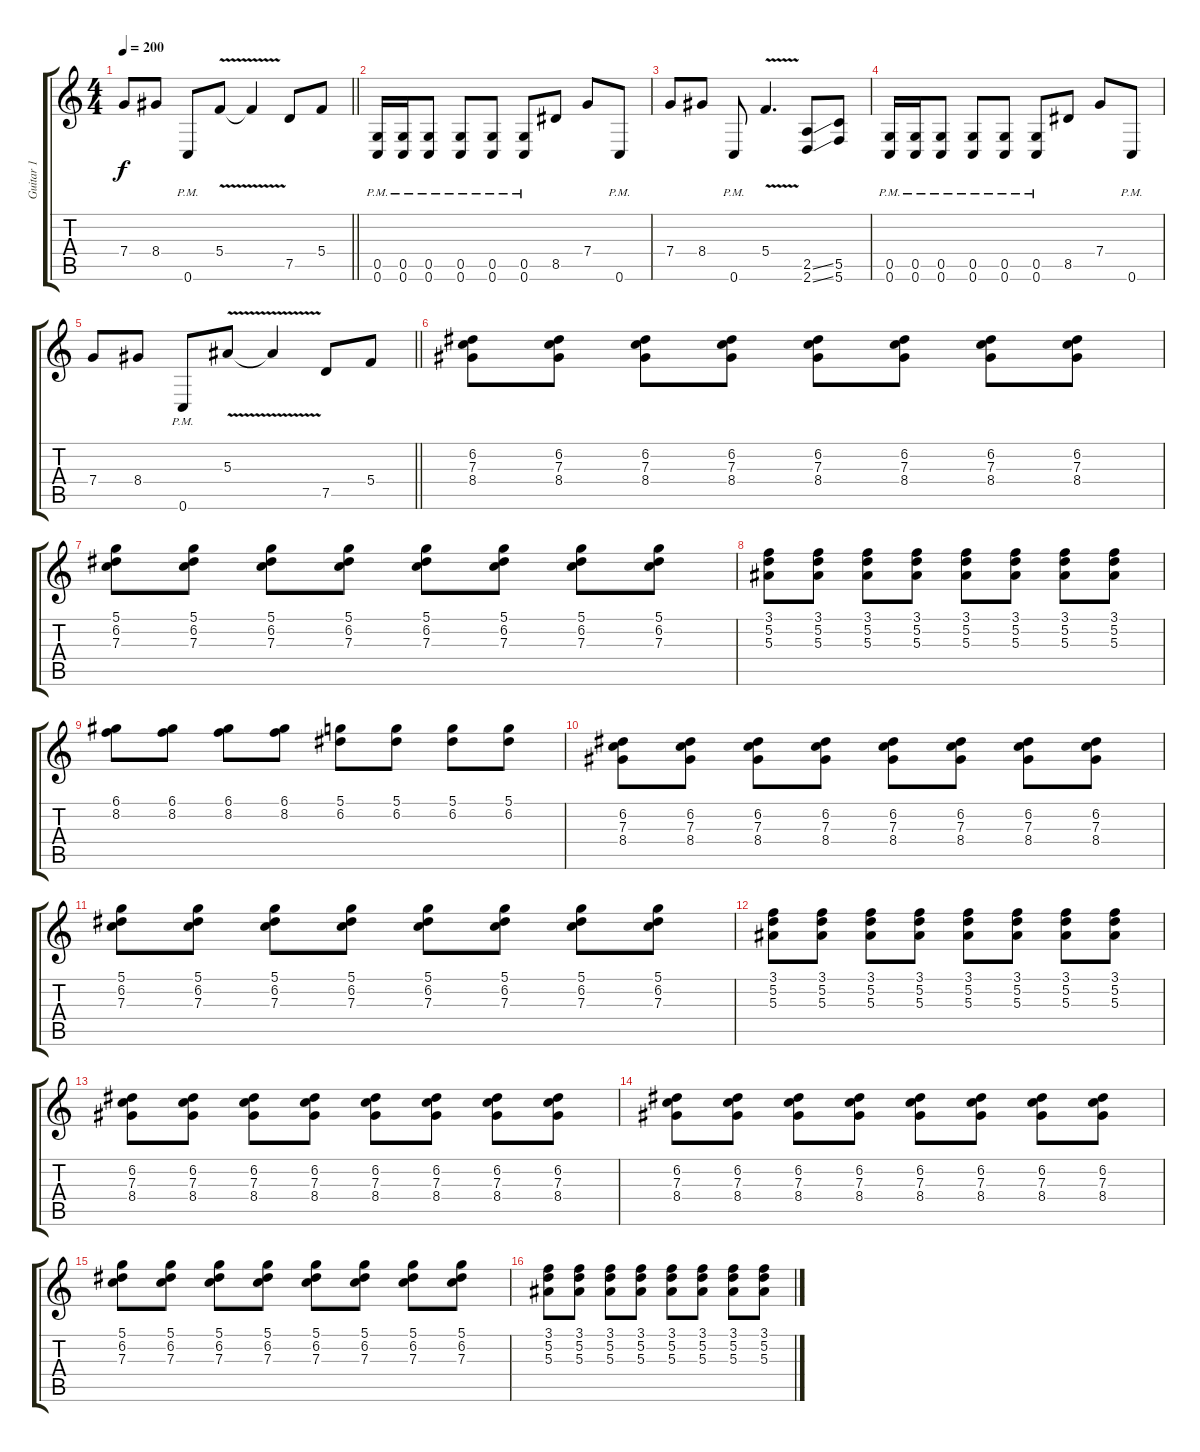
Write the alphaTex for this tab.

\track ("Guitar 1" "Guitar 1") {instrument distortionguitar}
\staff {score tabs}
\tuning (D4 A3 F3 C3 G2 C2) {hide}
\ts (4 4)
\tempo 200
\clef g2
\barLineRight lightlight
\ks c
7.4.8{dy f} 8.4.8 0.6{pm}.8 5.4{v}.8 5.4{t}.4 7.5.8 5.4.8 |
(0.5{pm} 0.6{pm}).16 (0.5{pm} 0.6{pm}).16 (0.5{pm} 0.6{pm}).8 (0.5{pm} 0.6{pm}).8 (0.5{pm} 0.6{pm}).8 (0.5{pm} 0.6{pm}).8 8.5.8 7.4.8 0.6{pm}.8 |
7.4.8 8.4.8 0.6{pm}.8 5.4{v}.4{d} (2.5{ss} 2.6{ss}).8 (5.5 5.6).8 |
(0.5{pm} 0.6{pm}).16 (0.5{pm} 0.6{pm}).16 (0.5{pm} 0.6{pm}).8 (0.5{pm} 0.6{pm}).8 (0.5{pm} 0.6{pm}).8 (0.5{pm} 0.6{pm}).8 8.5.8 7.4.8 0.6{pm}.8 |
\barLineRight lightlight
7.4.8 8.4.8 0.6{pm}.8 5.3{v}.8 5.3{t}.4 7.5.8 5.4.8 |
(6.2 7.3 8.4).8{balance 4} (6.2 7.3 8.4).8 (6.2 7.3 8.4).8 (6.2 7.3 8.4).8 (6.2 7.3 8.4).8 (6.2 7.3 8.4).8 (6.2 7.3 8.4).8 (6.2 7.3 8.4).8 |
(5.1 6.2 7.3).8 (5.1 6.2 7.3).8 (5.1 6.2 7.3).8 (5.1 6.2 7.3).8 (5.1 6.2 7.3).8 (5.1 6.2 7.3).8 (5.1 6.2 7.3).8 (5.1 6.2 7.3).8 |
(3.1 5.2 5.3).8 (3.1 5.2 5.3).8 (3.1 5.2 5.3).8 (3.1 5.2 5.3).8 (3.1 5.2 5.3).8 (3.1 5.2 5.3).8 (3.1 5.2 5.3).8 (3.1 5.2 5.3).8 |
(6.1 8.2).8 (6.1 8.2).8 (6.1 8.2).8 (6.1 8.2).8 (5.1 6.2).8 (5.1 6.2).8 (5.1 6.2).8 (5.1 6.2).8 |
(6.2 7.3 8.4).8 (6.2 7.3 8.4).8 (6.2 7.3 8.4).8 (6.2 7.3 8.4).8 (6.2 7.3 8.4).8 (6.2 7.3 8.4).8 (6.2 7.3 8.4).8 (6.2 7.3 8.4).8 |
(5.1 6.2 7.3).8 (5.1 6.2 7.3).8 (5.1 6.2 7.3).8 (5.1 6.2 7.3).8 (5.1 6.2 7.3).8 (5.1 6.2 7.3).8 (5.1 6.2 7.3).8 (5.1 6.2 7.3).8 |
(3.1 5.2 5.3).8 (3.1 5.2 5.3).8 (3.1 5.2 5.3).8 (3.1 5.2 5.3).8 (3.1 5.2 5.3).8 (3.1 5.2 5.3).8 (3.1 5.2 5.3).8 (3.1 5.2 5.3).8 |
(6.2 7.3 8.4).8 (6.2 7.3 8.4).8 (6.2 7.3 8.4).8 (6.2 7.3 8.4).8 (6.2 7.3 8.4).8 (6.2 7.3 8.4).8 (6.2 7.3 8.4).8 (6.2 7.3 8.4).8 |
(6.2 7.3 8.4).8 (6.2 7.3 8.4).8 (6.2 7.3 8.4).8 (6.2 7.3 8.4).8 (6.2 7.3 8.4).8 (6.2 7.3 8.4).8 (6.2 7.3 8.4).8 (6.2 7.3 8.4).8 |
(5.1 6.2 7.3).8 (5.1 6.2 7.3).8 (5.1 6.2 7.3).8 (5.1 6.2 7.3).8 (5.1 6.2 7.3).8 (5.1 6.2 7.3).8 (5.1 6.2 7.3).8 (5.1 6.2 7.3).8 |
(3.1 5.2 5.3).8 (3.1 5.2 5.3).8 (3.1 5.2 5.3).8 (3.1 5.2 5.3).8 (3.1 5.2 5.3).8 (3.1 5.2 5.3).8 (3.1 5.2 5.3).8 (3.1 5.2 5.3).8
